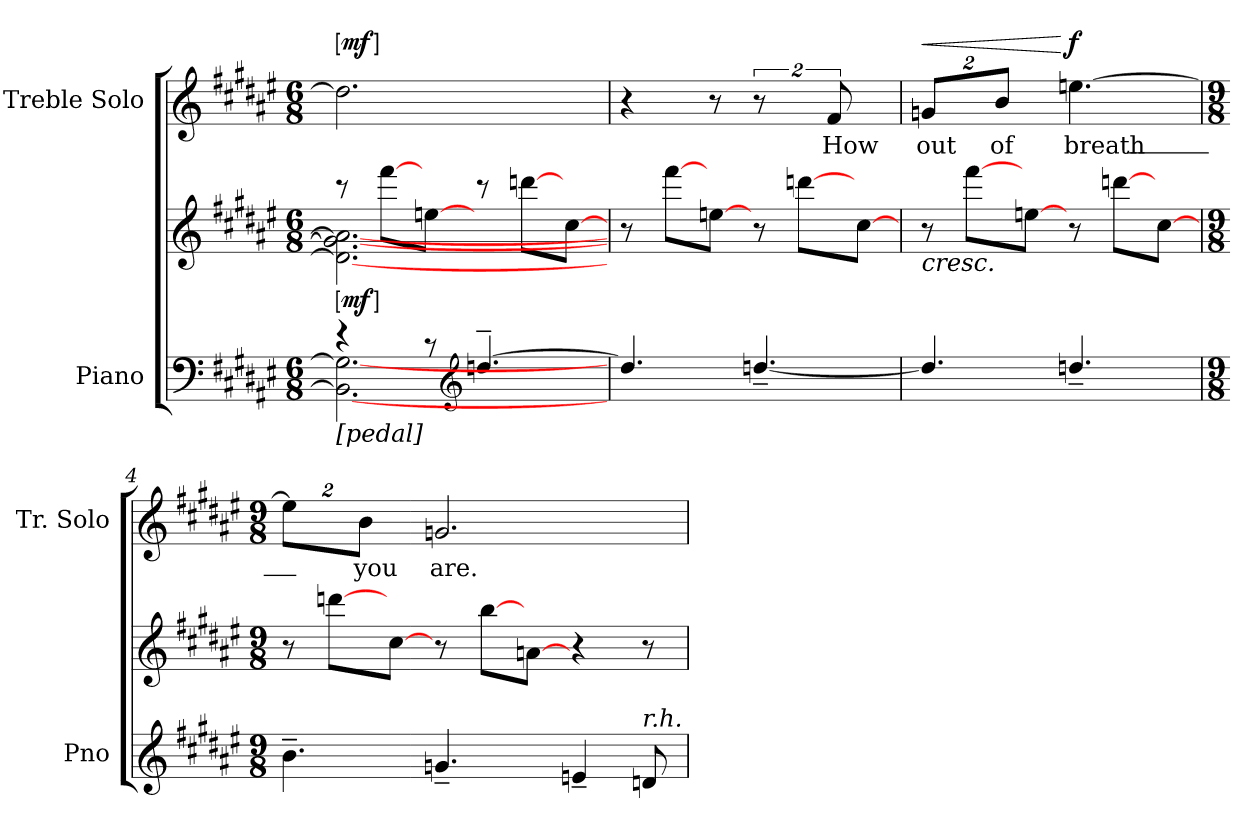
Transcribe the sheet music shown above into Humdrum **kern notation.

**kern	**kern	**dynam	**kern	**text	**dynam
*part2	*part2	*part2	*part1	*part1	*part1
*staff3	*staff2	*staff2/3	*staff1	*staff1	*staff1
*I"Piano	*	*	*I"Treble Solo	*	*
*I'Pno	*	*	*I'Tr. Solo	*	*
*clefF4	*clefG2	*	*clefG2	*	*
*k[f#c#g#d#a#e#]	*k[f#c#g#d#a#e#]	*	*k[f#c#g#d#a#e#]	*	*
*F#:	*F#:	*	*F#:	*	*
*M6/8	*M6/8	*	*M6/8	*	*
=1	=1	=1	=1	=1	=1
*^	*^	*	*	*	*
!LO:TX:b:Bi:t=[pedal]	!	!	!	!	!	!	!
!	!	!	!	!LO:DY:ed=brack	!	!	!LO:DY:a:ed=brack
4r	2.BB_< 2.Gn_	8r	2.dn_< 2.gn_< 2.an_	mf	2.ddn]	.	mf
.	.	[8fff#L	.	.	.	.	.
8rc	.	[8een\J	.	.	.	.	.
*clefG2	*	*	*	*	*	*	*
[4.ddn~	.	8r	.	.	.	.	.
.	.	[8dddnL	.	.	.	.	.
.	.	[8cc#\J	.	.	.	.	.
*v	*v	*	*	*	*	*	*
*	*v	*v	*	*	*	*
=2	=2	=2	=2	=2	=2
4.ddn/]	8r	.	4r	.	.
.	[8fff#L	.	.	.	.
.	[8eenJ	.	8r	.	.
[4.ddn~/	8r	.	16%3r	.	.
.	[8dddnL	.	.	.	.
.	.	.	16%3f#	How	.
.	[8cc#J	.	.	.	.
=3	=3	=3	=3	=3	=3
!	!LO:TX:b:i:t=cresc.	!	!	!	!
!	!	!	!	!	!LO:HP:a
4.dd/]	8r	.	16%3gn/L	out	<
.	[8fff#L	.	.	.	.
.	.	.	16%3b/J	of	.
.	[8eenJ	.	.	.	.
!	!	!	!	!	!LO:DY:n=1:a
4.ddn~/	8r	.	[4.een	breath_	[ f
.	[8dddnL	.	.	.	.
.	[8cc#J	.	.	.	.
=4	=4	=4	=4	=4	=4
*M9/8	*M9/8	*	*M9/8	*	*
4.b~	8r	.	16%3ee\L]	.	.
.	[8dddnL	.	.	.	.
.	.	.	16%3b\J	you	.
.	[8cc#J	.	.	.	.
4.gn~	8r	.	2.gn	are.	.
.	[8bbL	.	.	.	.
.	[8anJ	.	.	.	.
4en~	4r	.	.	.	.
!LO:TX:a:i:t=r.h.	!	!	!	!	!
8dn	8r	.	.	.	.
=	=	=	=	=	=
*-	*-	*-	*-	*-	*-
